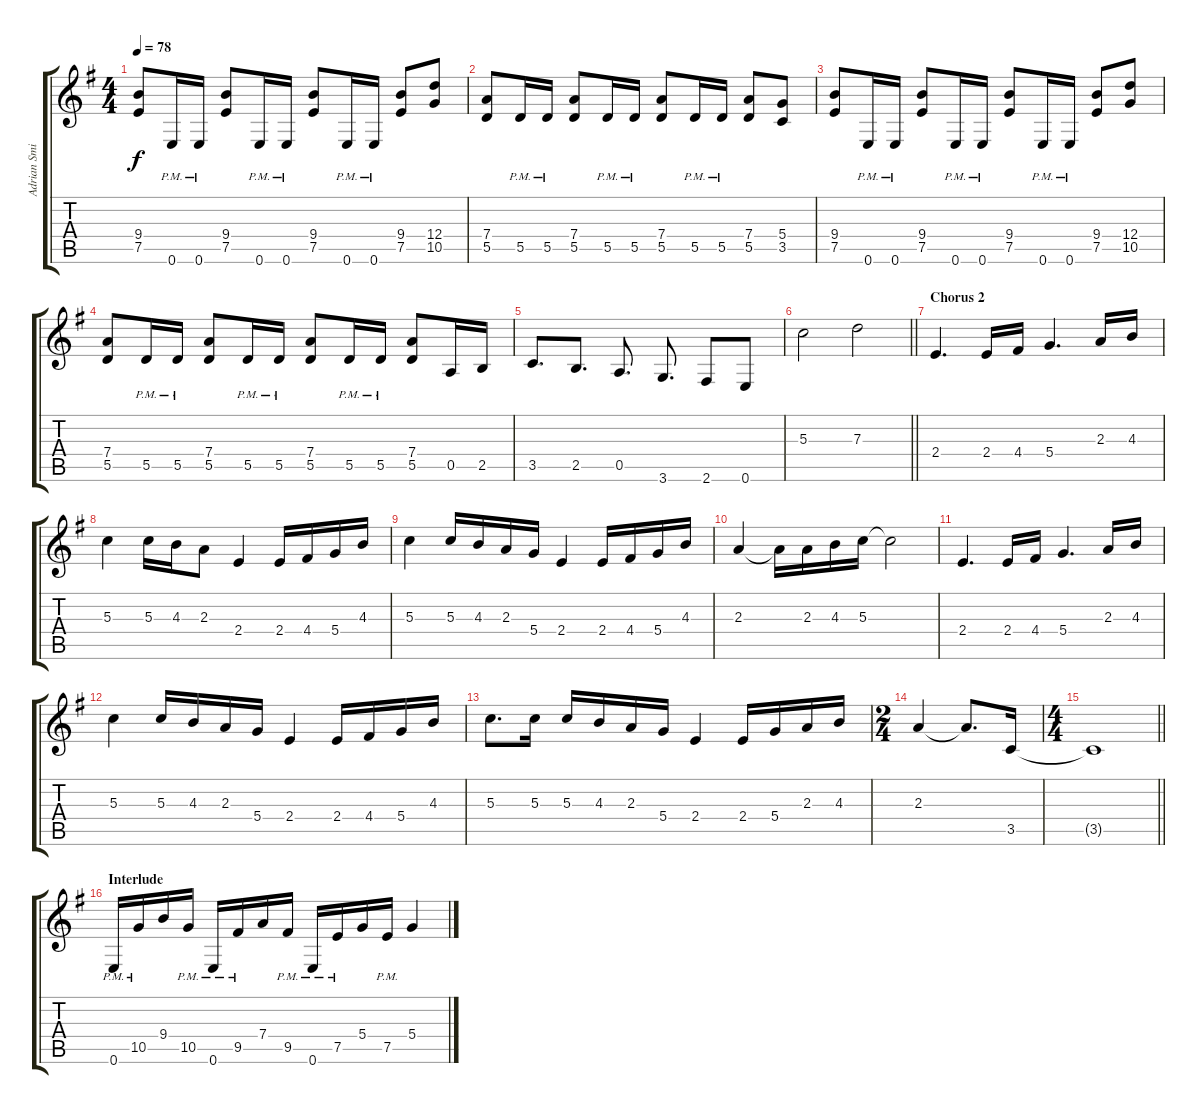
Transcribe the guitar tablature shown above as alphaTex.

\track ("Adrian Smith" "Adrian Smi") {instrument overdrivenguitar}
\staff {score tabs}
\tuning (E4 B3 G3 D3 A2 E2) {hide}
\ts (4 4)
\tempo 78
\clef g2
\ks g
(9.4 7.5).8{dy f} 0.6{pm}.16 0.6{pm}.16 (9.4 7.5).8 0.6{pm}.16 0.6{pm}.16 (9.4 7.5).8 0.6{pm}.16 0.6{pm}.16 (9.4 7.5).8 (12.4 10.5).8 |
(7.4 5.5).8 5.5{pm}.16 5.5{pm}.16 (7.4 5.5).8 5.5{pm}.16 5.5{pm}.16 (7.4 5.5).8 5.5{pm}.16 5.5{pm}.16 (7.4 5.5).8 (5.4 3.5).8 |
(9.4 7.5).8 0.6{pm}.16 0.6{pm}.16 (9.4 7.5).8 0.6{pm}.16 0.6{pm}.16 (9.4 7.5).8 0.6{pm}.16 0.6{pm}.16 (9.4 7.5).8 (12.4 10.5).8 |
(7.4 5.5).8 5.5{pm}.16 5.5{pm}.16 (7.4 5.5).8 5.5{pm}.16 5.5{pm}.16 (7.4 5.5).8 5.5{pm}.16 5.5{pm}.16 (7.4 5.5).8 0.5.16 2.5.16 |
3.5.8{d} 2.5.8{d} 0.5.8{d} 3.6.8{d} 2.6.8 0.6.8 |
\barLineRight lightlight
5.3.2 7.3.2 |
\section ("" "Chorus 2")
2.4.4{d} 2.4.16 4.4.16 5.4.4{d} 2.3.16 4.3.16 |
5.3.4 5.3.16 4.3.16 2.3.8 2.4.4 2.4.16 4.4.16 5.4.16 4.3.16 |
5.3.4 5.3.16 4.3.16 2.3.16 5.4.16 2.4.4 2.4.16 4.4.16 5.4.16 4.3.16 |
2.3.4 2.3{t}.16 2.3.16 4.3.16 5.3.16 5.3{t}.2 |
2.4.4{d} 2.4.16 4.4.16 5.4.4{d} 2.3.16 4.3.16 |
5.3.4 5.3.16 4.3.16 2.3.16 5.4.16 2.4.4 2.4.16 4.4.16 5.4.16 4.3.16 |
5.3.8{d} 5.3.16 5.3.16 4.3.16 2.3.16 5.4.16 2.4.4 2.4.16 5.4.16 2.3.16 4.3.16 |
\ts (2 4)
2.3.4 2.3{t}.8{d} 3.5.16 |
\ts (4 4)
\barLineRight lightlight
3.5{t}.1 |
\section ("" "Interlude")
0.6{pm}.16 10.5{pm}.16 9.4.16 10.5{pm}.16 0.6{pm}.16 9.5{pm}.16 7.4.16 9.5{pm}.16 0.6{pm}.16 7.5{pm}.16 5.4.16 7.5{pm}.16 5.4.4
